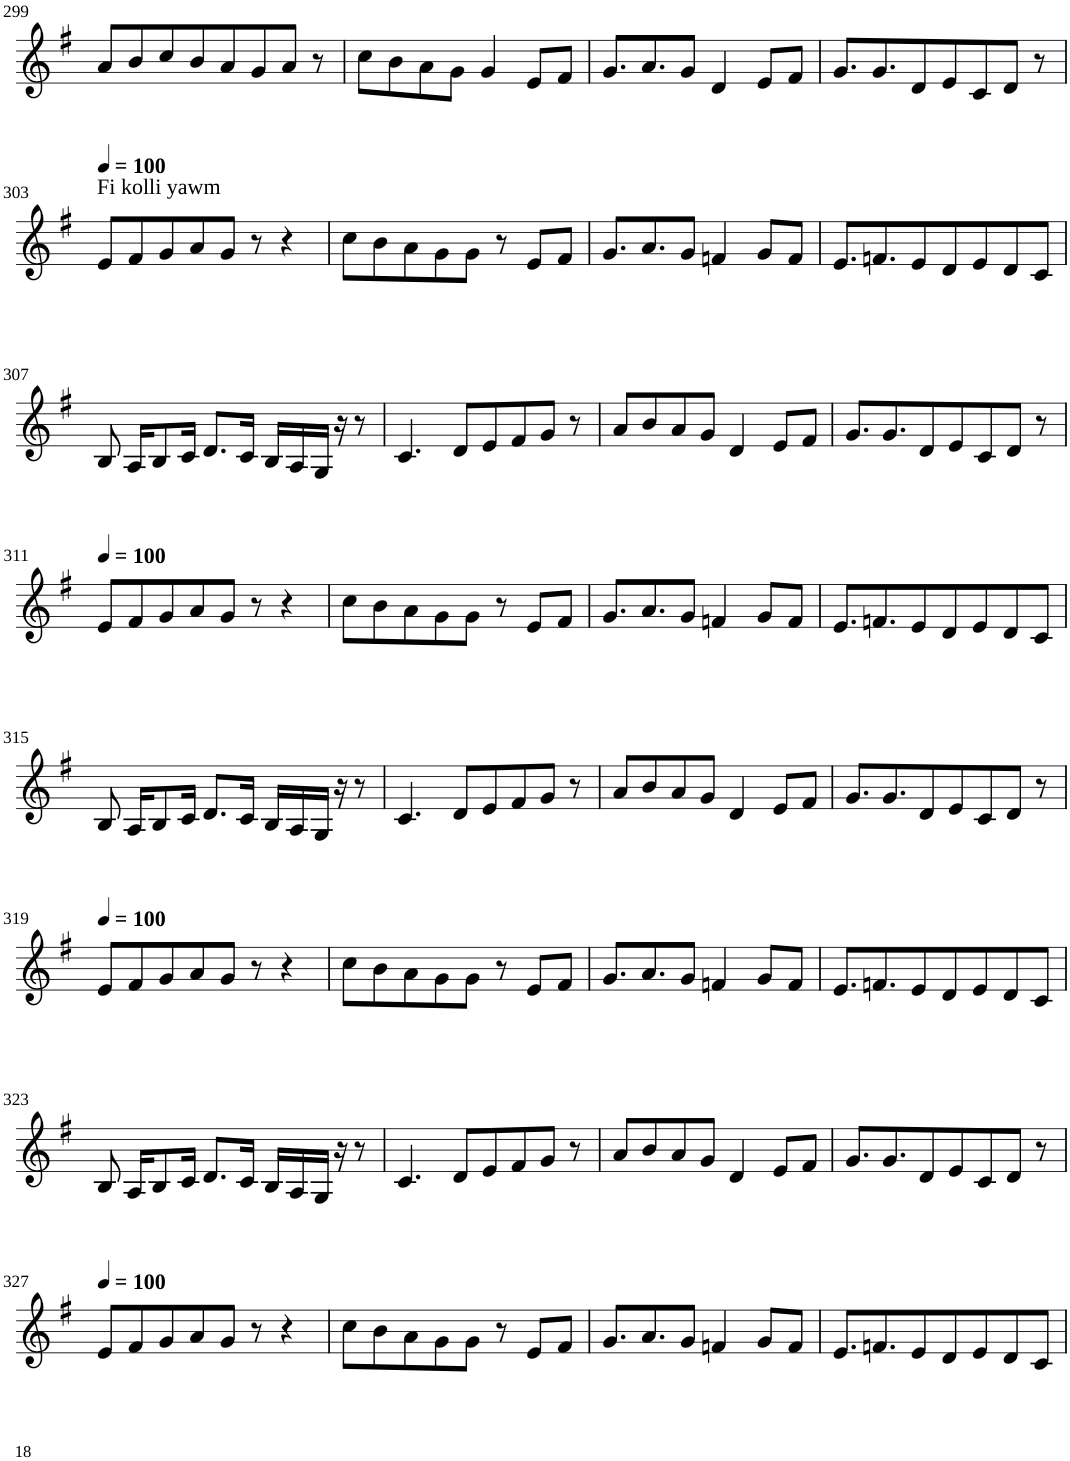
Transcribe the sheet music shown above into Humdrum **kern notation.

**kern
*part1
*staff1
*I"Violin
!!LO:PB:g=z
*clefG2
*k[f#]
*G:
*M8/8
=299
8a/L
8b/
8cc/
8b/
8a/
8g/
8a/J
8r
=300
8cc\L
8b\
8a\
8g\J
4g/
8e/L
8f#/J
=301
8.g/L
8.a/
8g/J
4d/
8e/L
8f#/J
=302
8.g/L
8.g/
8d/
8e/
8c/
8d/J
8r
!!LO:LB:g=z
=303
*MM100
!LO:TX:a:t=Fi kolli yawm
8e/L
8f#/
8g/
8a/
8g/J
8r
4r
=304
8cc\L
8b\
8a\
8g\
8g\J
8r
8e/L
8f#/J
=305
8.g/L
8.a/
8g/J
4fn/
8g/L
8f/J
=306
8.e/L
8.fn/
8e/
8d/
8e/
8d/
8c/J
!!LO:LB:g=z
=307
8B/
16A/KL
8B/
16c/Jk
8.d/L
16c/Jk
16B/LL
16A/
16G/JJ
16r
8r
=308
4.c/
8d/L
8e/
8f#/
8g/J
8r
=309
8a/L
8b/
8a/
8g/J
4d/
8e/L
8f#/J
=310
8.g/L
8.g/
8d/
8e/
8c/
8d/J
8r
!!LO:LB:g=z
=311
*MM100
8e/L
8f#/
8g/
8a/
8g/J
8r
4r
=312
8cc\L
8b\
8a\
8g\
8g\J
8r
8e/L
8f#/J
=313
8.g/L
8.a/
8g/J
4fn/
8g/L
8f/J
=314
8.e/L
8.fn/
8e/
8d/
8e/
8d/
8c/J
!!LO:LB:g=z
=315
8B/
16A/KL
8B/
16c/Jk
8.d/L
16c/Jk
16B/LL
16A/
16G/JJ
16r
8r
=316
4.c/
8d/L
8e/
8f#/
8g/J
8r
=317
8a/L
8b/
8a/
8g/J
4d/
8e/L
8f#/J
=318
8.g/L
8.g/
8d/
8e/
8c/
8d/J
8r
!!LO:LB:g=z
=319
*MM100
8e/L
8f#/
8g/
8a/
8g/J
8r
4r
=320
8cc\L
8b\
8a\
8g\
8g\J
8r
8e/L
8f#/J
=321
8.g/L
8.a/
8g/J
4fn/
8g/L
8f/J
=322
8.e/L
8.fn/
8e/
8d/
8e/
8d/
8c/J
!!LO:LB:g=z
=323
8B/
16A/KL
8B/
16c/Jk
8.d/L
16c/Jk
16B/LL
16A/
16G/JJ
16r
8r
=324
4.c/
8d/L
8e/
8f#/
8g/J
8r
=325
8a/L
8b/
8a/
8g/J
4d/
8e/L
8f#/J
=326
8.g/L
8.g/
8d/
8e/
8c/
8d/J
8r
!!LO:LB:g=z
=327
*MM100
8e/L
8f#/
8g/
8a/
8g/J
8r
4r
=328
8cc\L
8b\
8a\
8g\
8g\J
8r
8e/L
8f#/J
=329
8.g/L
8.a/
8g/J
4fn/
8g/L
8f/J
=330
8.e/L
8.fn/
8e/
8d/
8e/
8d/
8c/J
=
*-
